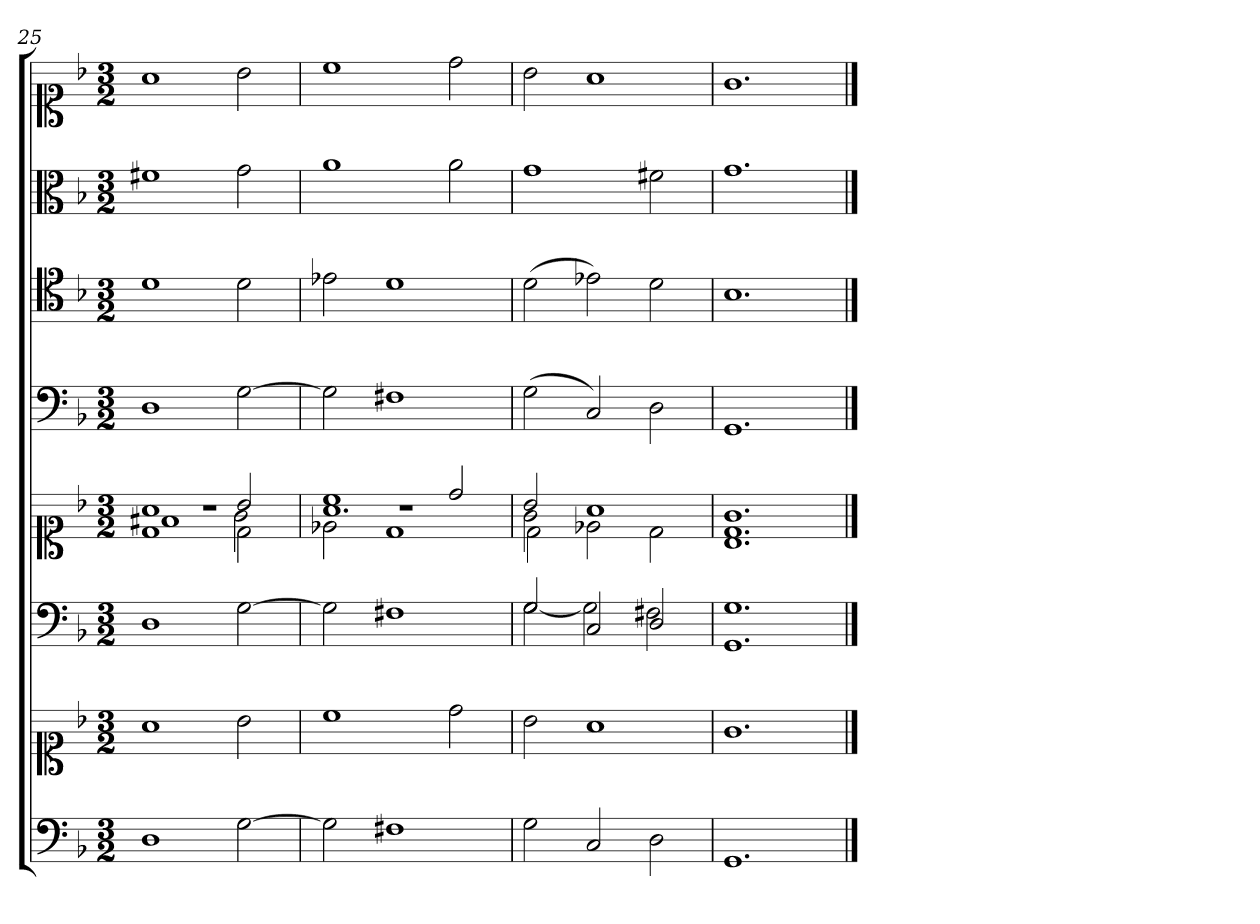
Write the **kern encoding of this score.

**kern	**kern	**kern	**kern	**kern	**kern	**kern	**kern
*part6	*part6	*part5	*part5	*part4	*part3	*part2	*part1
*staff8	*staff7	*staff6	*staff5	*staff4	*staff3	*staff2	*staff1
*clefF4	*clefC1	*clefF4	*clefC1	*clefF4	*clefC4	*clefC3	*clefC1
*k[b-]	*k[b-]	*k[b-]	*k[b-]	*k[b-]	*k[b-]	*k[b-]	*k[b-]
*F:	*F:	*F:	*F:	*F:	*F:	*F:	*F:
*M3/2	*M3/2	*M3/2	*M3/2	*M3/2	*M3/2	*M3/2	*M3/2
=25	=25	=25	=25	=25	=25	=25	=25
*	*	*	*^	*	*	*	*
*	*	*	*	*^	*	*	*	*
*	*	*	*	*	*^	*	*	*	*
1D	1a	1D	1a	1d	1f#X\	1.r	1D	1d	1f#X	1a
[2G	2b-	[2G	2b-	2d	2g\	.	[2G	2d	2g	2b-
=26	=26	=26	=26	=26	=26	=26	=26	=26	=26	=26
2G]	1cc	2G]	1cc	2e-X	1.a\	1.r	2G]	2e-X	1a	1cc
1F#X	.	1F#X	.	1d	.	.	1F#X	1d	.	.
.	2dd	.	2dd	.	.	.	.	.	2a	2dd
*	*	*	*	*	*v	*v	*	*	*	*
=27	=27	=27	=27	=27	=27	=27	=27	=27	=27
*	*	*^	*	*	*	*	*	*	*
2G	2b-	2G	[2G	2b-	2g	2d\	(2G	(2d	1g	2b-
2C	1a	2C	2G]	1a	2e-X	1ryy	2C)	2e-X)	.	1a
2D	.	2D	2F#X	.	2d	.	2D	2d	2f#X	.
=28	=28	=28	=28	=28	=28	=28	=28	=28	=28	=28
1.GG	1.g	1.GG	1.G	1.g	1.d	1.B-\	1.GG	1.B-	1.g	1.g
*	*	*v	*v	*	*	*	*	*	*	*
*	*	*	*v	*v	*v	*	*	*	*
==	==	==	==	==	==	==	==
*-	*-	*-	*-	*-	*-	*-	*-
